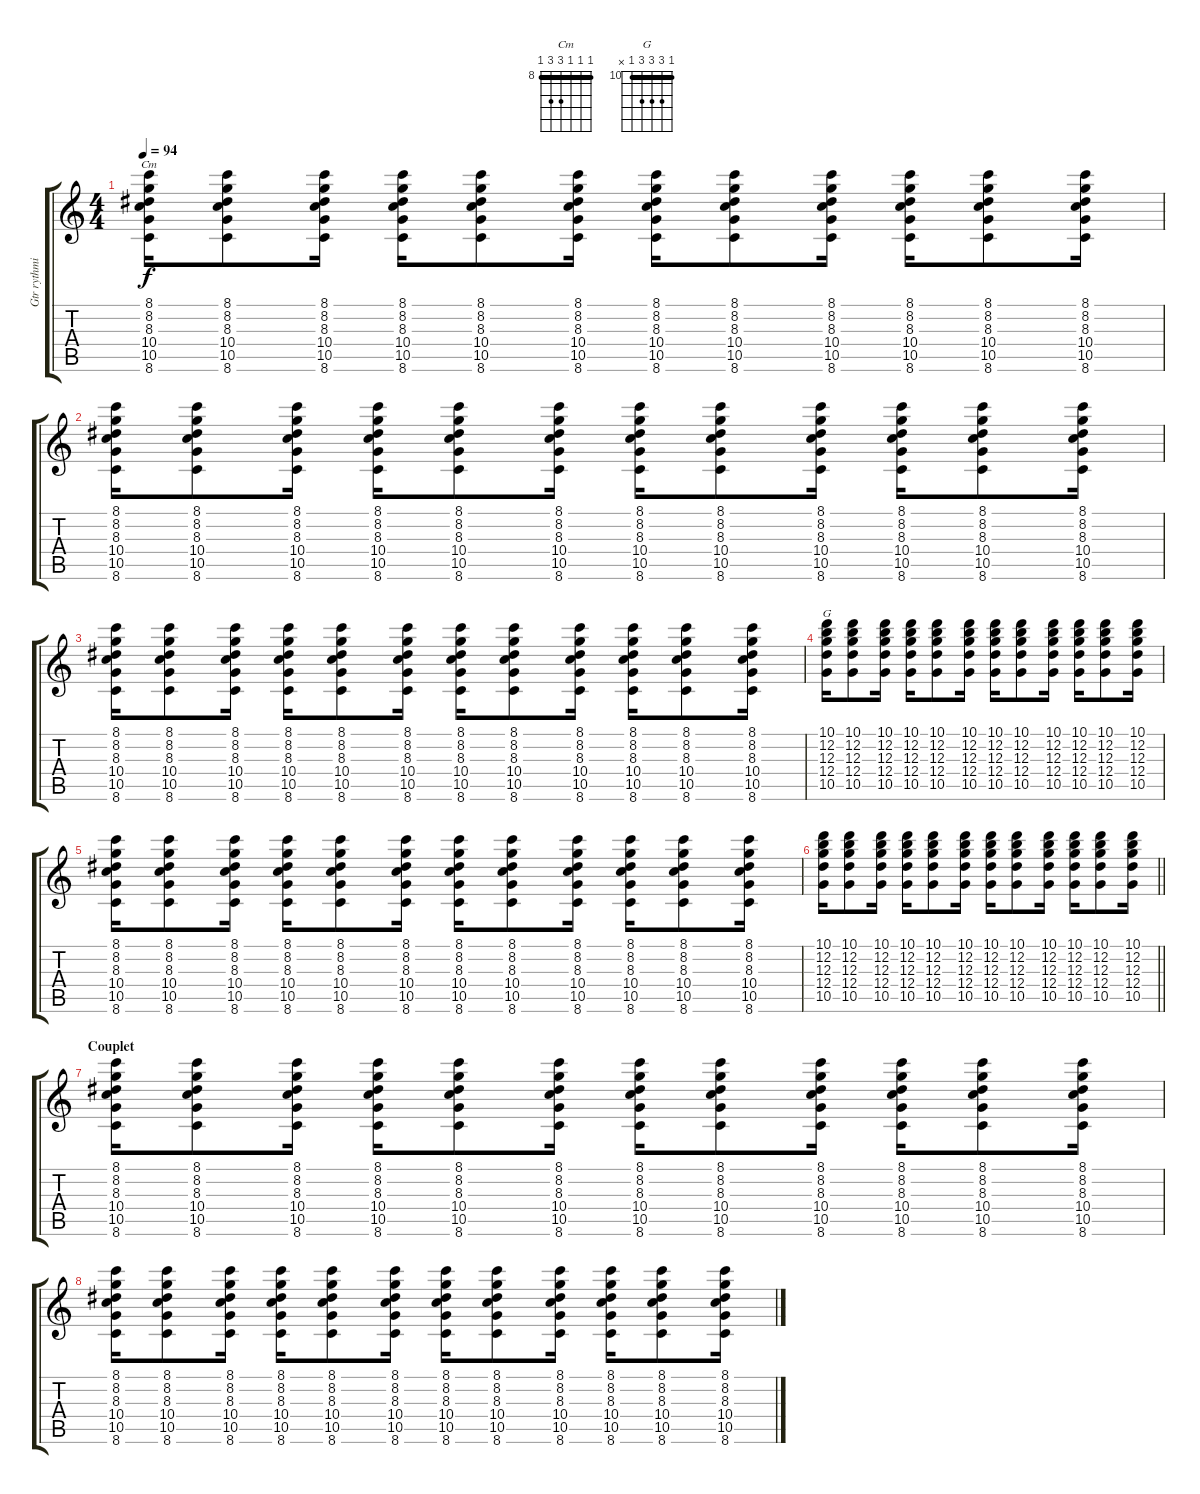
\track ("Gtr rythmique" "Gtr rythmi") {instrument acousticguitarsteel}
\staff {score tabs}
\tuning (E4 B3 G3 D3 A2 E2) {hide}
\chord ("Cm" 8 8 8 10 10 8) {firstfret 8 barre 8}
\chord ("G" 10 12 12 12 10 x) {firstfret 10 barre 10}
\ts (4 4)
\tempo 94
\clef g2
\ks c
(8.1 8.2 8.3 10.4 10.5 8.6).16{ch "Cm" dy f instrument acousticguitarsteel} (8.1 8.2 8.3 10.4 10.5 8.6).8 (8.1 8.2 8.3 10.4 10.5 8.6).16 (8.1 8.2 8.3 10.4 10.5 8.6).16 (8.1 8.2 8.3 10.4 10.5 8.6).8 (8.1 8.2 8.3 10.4 10.5 8.6).16 (8.1 8.2 8.3 10.4 10.5 8.6).16 (8.1 8.2 8.3 10.4 10.5 8.6).8 (8.1 8.2 8.3 10.4 10.5 8.6).16 (8.1 8.2 8.3 10.4 10.5 8.6).16 (8.1 8.2 8.3 10.4 10.5 8.6).8 (8.1 8.2 8.3 10.4 10.5 8.6).16 |
(8.1 8.2 8.3 10.4 10.5 8.6).16 (8.1 8.2 8.3 10.4 10.5 8.6).8 (8.1 8.2 8.3 10.4 10.5 8.6).16 (8.1 8.2 8.3 10.4 10.5 8.6).16 (8.1 8.2 8.3 10.4 10.5 8.6).8 (8.1 8.2 8.3 10.4 10.5 8.6).16 (8.1 8.2 8.3 10.4 10.5 8.6).16 (8.1 8.2 8.3 10.4 10.5 8.6).8 (8.1 8.2 8.3 10.4 10.5 8.6).16 (8.1 8.2 8.3 10.4 10.5 8.6).16 (8.1 8.2 8.3 10.4 10.5 8.6).8 (8.1 8.2 8.3 10.4 10.5 8.6).16 |
(8.1 8.2 8.3 10.4 10.5 8.6).16 (8.1 8.2 8.3 10.4 10.5 8.6).8 (8.1 8.2 8.3 10.4 10.5 8.6).16 (8.1 8.2 8.3 10.4 10.5 8.6).16 (8.1 8.2 8.3 10.4 10.5 8.6).8 (8.1 8.2 8.3 10.4 10.5 8.6).16 (8.1 8.2 8.3 10.4 10.5 8.6).16 (8.1 8.2 8.3 10.4 10.5 8.6).8 (8.1 8.2 8.3 10.4 10.5 8.6).16 (8.1 8.2 8.3 10.4 10.5 8.6).16 (8.1 8.2 8.3 10.4 10.5 8.6).8 (8.1 8.2 8.3 10.4 10.5 8.6).16 |
(10.1 12.2 12.3 12.4 10.5).16{ch "G"} (10.1 12.2 12.3 12.4 10.5).8 (10.1 12.2 12.3 12.4 10.5).16 (10.1 12.2 12.3 12.4 10.5).16 (10.1 12.2 12.3 12.4 10.5).8 (10.1 12.2 12.3 12.4 10.5).16 (10.1 12.2 12.3 12.4 10.5).16 (10.1 12.2 12.3 12.4 10.5).8 (10.1 12.2 12.3 12.4 10.5).16 (10.1 12.2 12.3 12.4 10.5).16 (10.1 12.2 12.3 12.4 10.5).8 (10.1 12.2 12.3 12.4 10.5).16 |
(8.1 8.2 8.3 10.4 10.5 8.6).16 (8.1 8.2 8.3 10.4 10.5 8.6).8 (8.1 8.2 8.3 10.4 10.5 8.6).16 (8.1 8.2 8.3 10.4 10.5 8.6).16 (8.1 8.2 8.3 10.4 10.5 8.6).8 (8.1 8.2 8.3 10.4 10.5 8.6).16 (8.1 8.2 8.3 10.4 10.5 8.6).16 (8.1 8.2 8.3 10.4 10.5 8.6).8 (8.1 8.2 8.3 10.4 10.5 8.6).16 (8.1 8.2 8.3 10.4 10.5 8.6).16 (8.1 8.2 8.3 10.4 10.5 8.6).8 (8.1 8.2 8.3 10.4 10.5 8.6).16 |
\barLineRight lightlight
(10.1 12.2 12.3 12.4 10.5).16 (10.1 12.2 12.3 12.4 10.5).8 (10.1 12.2 12.3 12.4 10.5).16 (10.1 12.2 12.3 12.4 10.5).16 (10.1 12.2 12.3 12.4 10.5).8 (10.1 12.2 12.3 12.4 10.5).16 (10.1 12.2 12.3 12.4 10.5).16 (10.1 12.2 12.3 12.4 10.5).8 (10.1 12.2 12.3 12.4 10.5).16 (10.1 12.2 12.3 12.4 10.5).16 (10.1 12.2 12.3 12.4 10.5).8 (10.1 12.2 12.3 12.4 10.5).16 |
\section ("" "Couplet")
(8.1 8.2 8.3 10.4 10.5 8.6).16 (8.1 8.2 8.3 10.4 10.5 8.6).8 (8.1 8.2 8.3 10.4 10.5 8.6).16 (8.1 8.2 8.3 10.4 10.5 8.6).16 (8.1 8.2 8.3 10.4 10.5 8.6).8 (8.1 8.2 8.3 10.4 10.5 8.6).16 (8.1 8.2 8.3 10.4 10.5 8.6).16 (8.1 8.2 8.3 10.4 10.5 8.6).8 (8.1 8.2 8.3 10.4 10.5 8.6).16 (8.1 8.2 8.3 10.4 10.5 8.6).16 (8.1 8.2 8.3 10.4 10.5 8.6).8 (8.1 8.2 8.3 10.4 10.5 8.6).16 |
(8.1 8.2 8.3 10.4 10.5 8.6).16 (8.1 8.2 8.3 10.4 10.5 8.6).8 (8.1 8.2 8.3 10.4 10.5 8.6).16 (8.1 8.2 8.3 10.4 10.5 8.6).16 (8.1 8.2 8.3 10.4 10.5 8.6).8 (8.1 8.2 8.3 10.4 10.5 8.6).16 (8.1 8.2 8.3 10.4 10.5 8.6).16 (8.1 8.2 8.3 10.4 10.5 8.6).8 (8.1 8.2 8.3 10.4 10.5 8.6).16 (8.1 8.2 8.3 10.4 10.5 8.6).16 (8.1 8.2 8.3 10.4 10.5 8.6).8 (8.1 8.2 8.3 10.4 10.5 8.6).16
